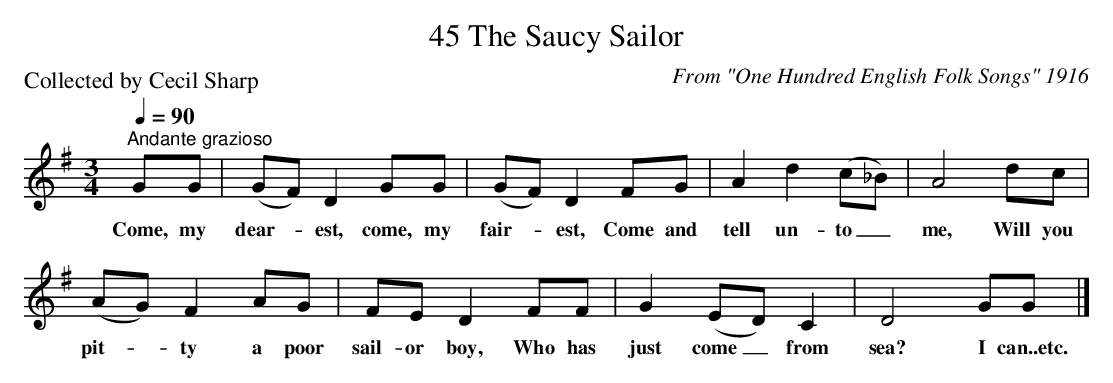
X:1
T:45 The Saucy Sailor
C:From "One Hundred English Folk Songs" 1916
P:Collected by Cecil Sharp
Q:1/4=90
L:1/8
M:3/4
K:Dmix
"^Andante grazioso" GG | (GF) D2 GG | (GF) D2 FG | A2 d2 (c_B) | A4 dc |$ (AG) F2 AG | FE D2 FF |
w: Come, my|dear- * est, come, my|fair- * est, Come and|tell un- to _|me, Will you|pit- * ty a poor|sail- or boy, Who has|
G2 (ED) C2 | D4 GG |]
w: just come _ from|sea? I can..etc.|
